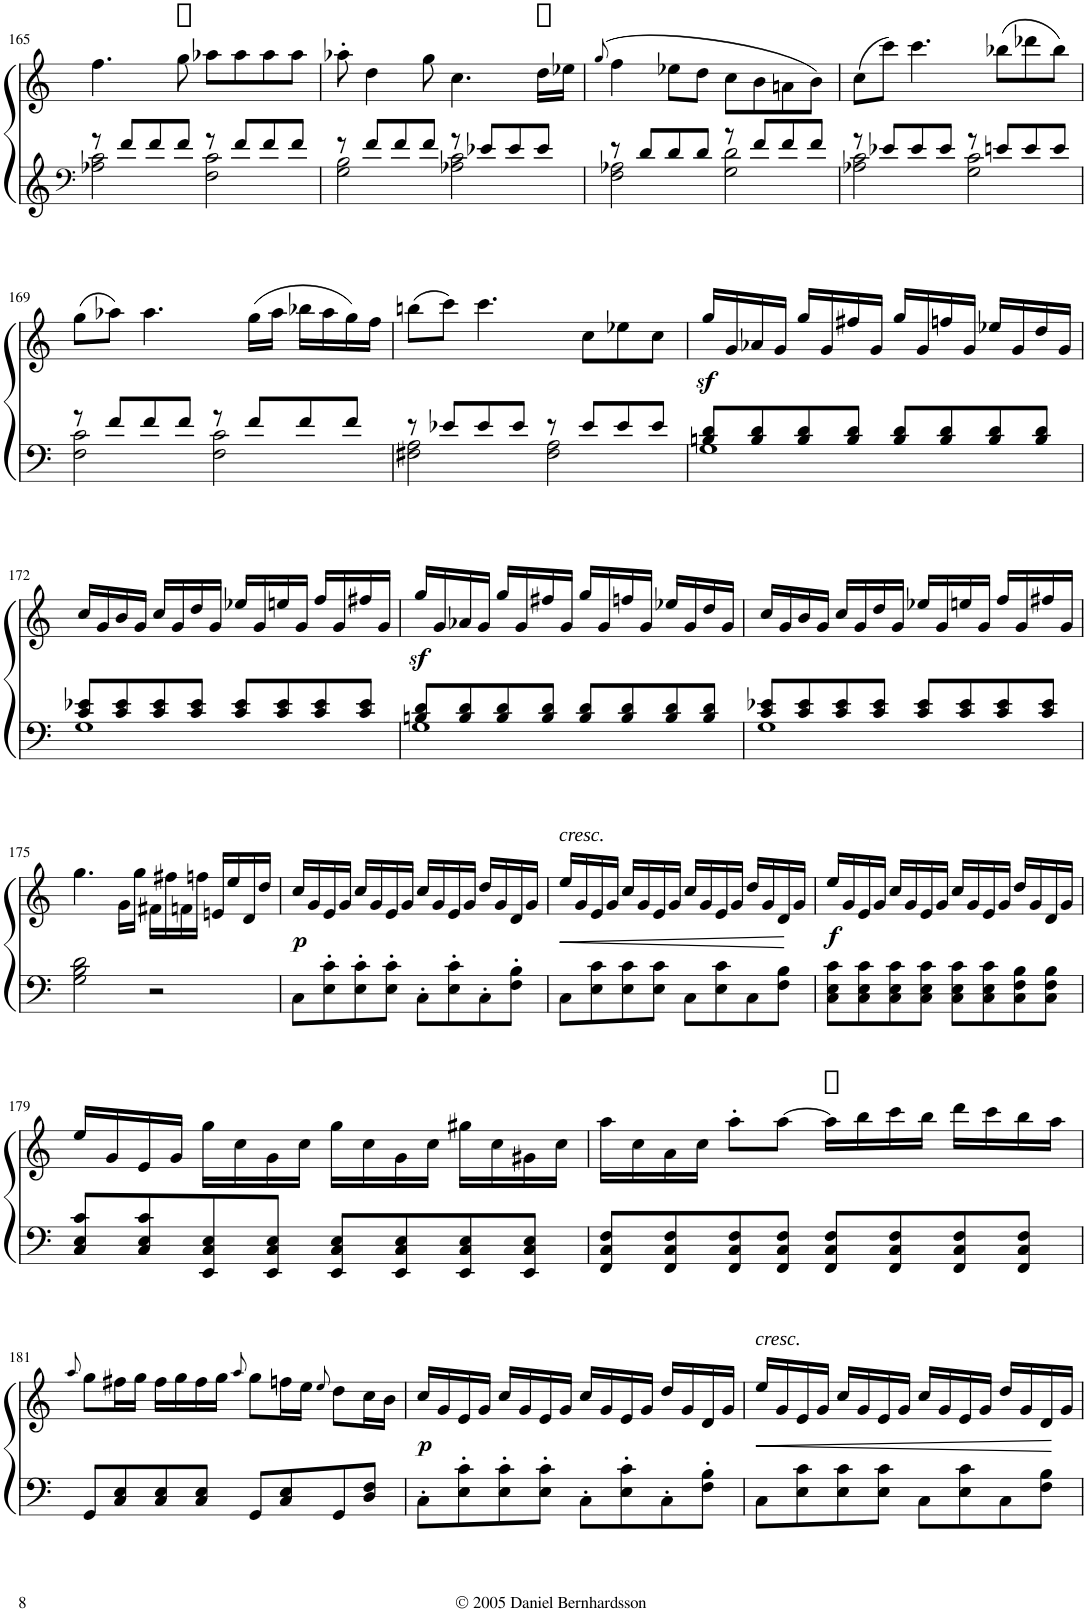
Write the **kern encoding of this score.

**kern	**kern	**dynam
*part1	*part1	*part1
*staff2	*staff1	*staff1/2
*I"Piano	*	*
*I'Pno.	*	*
!!LO:PB:g=z
*clefF4	*clefG2	*
*k[]	*k[]	*
*M4/4	*M4/4	*
*met(c)	*met(c)	*
=165	=165	=165
*^	*	*
8r	2A-X\ 2c\	4.ff\	.
8f/L	.	.	.
8f/	.	.	.
8f/J	.	8gg\	.
8r	2F\ 2c\	8aa-X\L	.
8f/L	.	8aa-\	.
8f/	.	8aa-\	.
8f/J	.	8aa-\J	.
=166	=166	=166	=166
8r	2G\ 2B\	8aa-X'\	.
8f/L	.	4dd\	.
8f/	.	.	.
8f/J	.	8gg\	.
8r	2A-X\ 2c\	4.cc\	.
8e-X/L	.	.	.
8e-/	.	.	.
8e-/J	.	16dd\LL	.
.	.	16ee-X\JJ	.
=167	=167	=167	=167
.	.	(8qgg/	.
8r	2F\ 2A-X\	4ff\	.
8d/L	.	.	.
8d/	.	8ee-X\L	.
8d/J	.	8dd\J	.
8r	2G\ 2d\	8cc\L	.
8f/L	.	8b\	.
8f/	.	8an\	.
8f/J	.	8b\J)	.
=168	=168	=168	=168
8r	2A-X\ 2c\	(8cc\L	.
8e-X/L	.	8ccc\J)	.
8e-/	.	4.ccc\	.
8e-/J	.	.	.
8r	2G\ 2c\	.	.
8en/L	.	(8bb-X\L	.
8e/	.	8ddd-X\	.
8e/J	.	8bb-\J)	.
!!LO:LB:g=z
=169	=169	=169	=169
8r	2F\ 2c\	(8gg\L	.
8f/L	.	8aa-X\J)	.
8f/	.	4.aa-\	.
8f/J	.	.	.
8r	2F\ 2c\	.	.
8f/L	.	(16gg\LL	.
.	.	16aa-\JJ	.
8f/	.	16bb-X\LL	.
.	.	16aa-\	.
8f/J	.	16gg\)	.
.	.	16ff\JJ	.
=170	=170	=170	=170
8r	2F#X\ 2A\	(8bbn\L	.
8e-X/L	.	8ccc\J)	.
8e-/	.	4.ccc\	.
8e-/J	.	.	.
8r	2F#\ 2A\	.	.
8e-/L	.	8cc\L	.
8e-/	.	8ee-X\	.
8e-/J	.	8cc\J	.
=171	=171	=171	=171
8Bn/ 8d/L	1G	16ggz</LL	.
.	.	16g/	.
8B/ 8d/	.	16a-X/	.
.	.	16g/JJ	.
8B/ 8d/	.	16gg/LL	.
.	.	16g/	.
8B/ 8d/J	.	16ff#X/	.
.	.	16g/JJ	.
8B/ 8d/L	.	16gg/LL	.
.	.	16g/	.
8B/ 8d/	.	16ffn/	.
.	.	16g/JJ	.
8B/ 8d/	.	16ee-X/LL	.
.	.	16g/	.
8B/ 8d/J	.	16dd/	.
.	.	16g/JJ	.
!!LO:LB:g=z
=172	=172	=172	=172
8c/ 8e-X/L	1G	16cc/LL	.
.	.	16g/	.
8c/ 8e-/	.	16b/	.
.	.	16g/JJ	.
8c/ 8e-/	.	16cc/LL	.
.	.	16g/	.
8c/ 8e-/J	.	16dd/	.
.	.	16g/JJ	.
8c/ 8e-/L	.	16ee-X/LL	.
.	.	16g/	.
8c/ 8e-/	.	16een/	.
.	.	16g/JJ	.
8c/ 8e-/	.	16ff/LL	.
.	.	16g/	.
8c/ 8e-/J	.	16ff#X/	.
.	.	16g/JJ	.
=173	=173	=173	=173
8Bn/ 8d/L	1G	16ggz</LL	.
.	.	16g/	.
8B/ 8d/	.	16a-X/	.
.	.	16g/JJ	.
8B/ 8d/	.	16gg/LL	.
.	.	16g/	.
8B/ 8d/J	.	16ff#X/	.
.	.	16g/JJ	.
8B/ 8d/L	.	16gg/LL	.
.	.	16g/	.
8B/ 8d/	.	16ffn/	.
.	.	16g/JJ	.
8B/ 8d/	.	16ee-X/LL	.
.	.	16g/	.
8B/ 8d/J	.	16dd/	.
.	.	16g/JJ	.
=174	=174	=174	=174
8c/ 8e-X/L	1G	16cc/LL	.
.	.	16g/	.
8c/ 8e-/	.	16b/	.
.	.	16g/JJ	.
8c/ 8e-/	.	16cc/LL	.
.	.	16g/	.
8c/ 8e-/J	.	16dd/	.
.	.	16g/JJ	.
8c/ 8e-/L	.	16ee-X/LL	.
.	.	16g/	.
8c/ 8e-/	.	16een/	.
.	.	16g/JJ	.
8c/ 8e-/	.	16ff/LL	.
.	.	16g/	.
8c/ 8e-/J	.	16ff#X/	.
.	.	16g/JJ	.
*v	*v	*	*
!!LO:LB:g=z
=175	=175	=175
2G\ 2B\ 2d\	4.gg\	.
.	16g\LL	.
.	16gg\JJ	.
2r	16f#X\LL	.
.	16ff#X\	.
.	16fn\	.
.	16ffn\JJ	.
.	16en/LL	.
.	16ee/	.
.	16d/	.
.	16dd/JJ	.
=176	=176	=176
!	!	!LO:DY:b
8C\L	16cc/LL	p
.	16g/	.
8E\' 8c\'	16e/	.
.	16g/JJ	.
8E\' 8c\'	16cc/LL	.
.	16g/	.
8E\' 8c\'J	16e/	.
.	16g/JJ	.
8C'\L	16cc/LL	.
.	16g/	.
8E\' 8c\'	16e/	.
.	16g/JJ	.
8C'\	16dd/LL	.
.	16g/	.
8F\' 8B\'J	16d/	.
.	16g/JJ	.
=177	=177	=177
!	!LO:TX:a:i:t=cresc.	!
!	!	!LO:HP:b
8C\L	16ee/LL	<
.	16g/	.
8E\ 8c\	16e/	.
.	16g/JJ	.
8E\ 8c\	16cc/LL	.
.	16g/	.
8E\ 8c\J	16e/	.
.	16g/JJ	.
8C\L	16cc/LL	.
.	16g/	.
8E\ 8c\	16e/	.
.	16g/JJ	.
8C\	16dd/LL	.
.	16g/	.
8F\ 8B\J	16d/	.
.	16g/JJ	[
=178	=178	=178
!	!	!LO:DY:b
8C\ 8E\ 8c\L	16ee/LL	f
.	16g/	.
8C\ 8E\ 8c\	16e/	.
.	16g/JJ	.
8C\ 8E\ 8c\	16cc/LL	.
.	16g/	.
8C\ 8E\ 8c\J	16e/	.
.	16g/JJ	.
8C\ 8E\ 8c\L	16cc/LL	.
.	16g/	.
8C\ 8E\ 8c\	16e/	.
.	16g/JJ	.
8C\ 8F\ 8B\	16dd/LL	.
.	16g/	.
8C\ 8F\ 8B\J	16d/	.
.	16g/JJ	.
!!LO:LB:g=z
=179	=179	=179
8C/ 8E/ 8c/L	16ee/LL	.
.	16g/	.
8C/ 8E/ 8c/	16e/	.
.	16g/JJ	.
8EE/ 8C/ 8E/	16gg\LL	.
.	16cc\	.
8EE/ 8C/ 8E/J	16g\	.
.	16cc\JJ	.
8EE/ 8C/ 8E/L	16gg\LL	.
.	16cc\	.
8EE/ 8C/ 8E/	16g\	.
.	16cc\JJ	.
8EE/ 8C/ 8E/	16gg#X\LL	.
.	16cc\	.
8EE/ 8C/ 8E/J	16g#X\	.
.	16cc\JJ	.
=180	=180	=180
8FF/ 8C/ 8F/L	16aa\LL	.
.	16cc\	.
8FF/ 8C/ 8F/	16a\	.
.	16cc\JJ	.
8FF/ 8C/ 8F/	8aa'\L	.
8FF/ 8C/ 8F/J	[8aa\J	.
8FF/ 8C/ 8F/L	16aa\LL]	.
.	16bb\	.
8FF/ 8C/ 8F/	16ccc\	.
.	16bb\JJ	.
8FF/ 8C/ 8F/	16ddd\LL	.
.	16ccc\	.
8FF/ 8C/ 8F/J	16bb\	.
.	16aa\JJ	.
!!LO:LB:g=z
=181	=181	=181
.	8qaa/	.
8GG/L	8gg\L	.
8C/ 8E/	16ff#X\L	.
.	16gg\JJ	.
8C/ 8E/	16ff#\LL	.
.	16gg\	.
8C/ 8E/J	16ff#\	.
.	16gg\JJ	.
.	8qaa/	.
8GG/L	8gg\L	.
8C/ 8E/	16ffn\L	.
.	16ee\JJ	.
.	8qee/	.
8GG/	8dd\L	.
8D/ 8F/J	16cc\L	.
.	16b\JJ	.
=182	=182	=182
!	!	!LO:DY:b
8C'\L	16cc/LL	p
.	16g/	.
8E\' 8c\'	16e/	.
.	16g/JJ	.
8E\' 8c\'	16cc/LL	.
.	16g/	.
8E\' 8c\'J	16e/	.
.	16g/JJ	.
8C'\L	16cc/LL	.
.	16g/	.
8E\' 8c\'	16e/	.
.	16g/JJ	.
8C'\	16dd/LL	.
.	16g/	.
8F\' 8B\'J	16d/	.
.	16g/JJ	.
=183	=183	=183
!	!LO:TX:a:i:t=cresc.	!
!	!	!LO:HP:b
8C\L	16ee/LL	<
.	16g/	.
8E\ 8c\	16e/	.
.	16g/JJ	.
8E\ 8c\	16cc/LL	.
.	16g/	.
8E\ 8c\J	16e/	.
.	16g/JJ	.
8C\L	16cc/LL	.
.	16g/	.
8E\ 8c\	16e/	.
.	16g/JJ	.
8C\	16dd/LL	.
.	16g/	.
8F\ 8B\J	16d/	.
.	16g/JJ	[
=	=	=
*-	*-	*-
